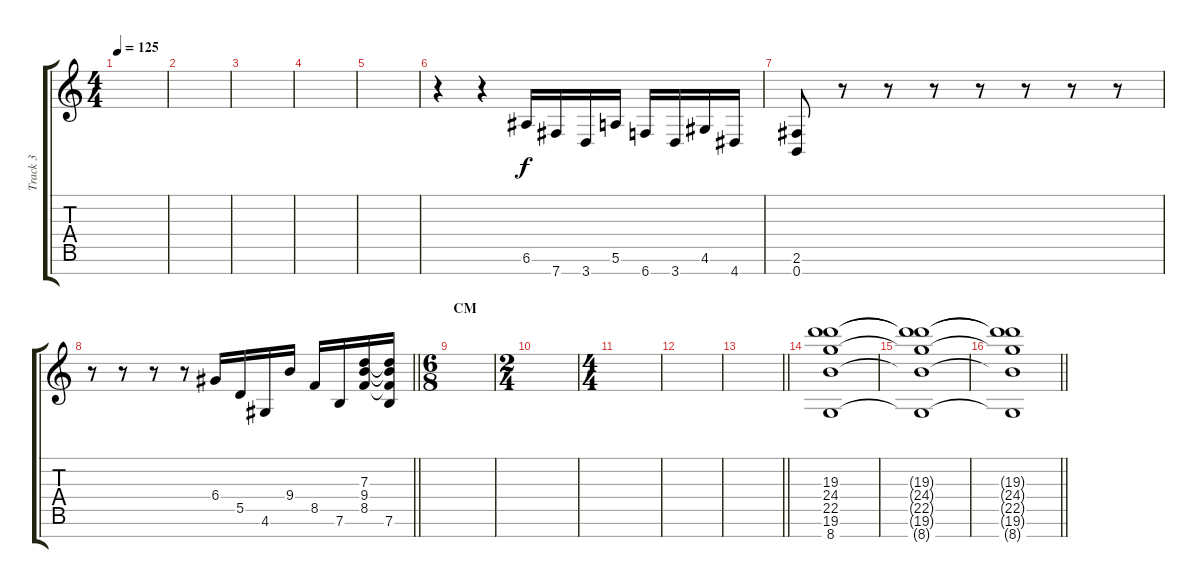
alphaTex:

\track ("Track 3" "Track 3") {instrument acousticguitarsteel}
\staff {score tabs}
\tuning (E4 B3 G3 D3 A2 E2 B1) {hide}
\ts (4 4)
\tempo 125
\clef g2
\ks c
|
|
|
|
|
r.4 r.4 6.6.16 7.7.16 3.7.16 5.6.16 6.7.16 3.7.16 4.6.16 4.7.16 |
(2.6 0.7).8 r.8 r.8 r.8 r.8 r.8 r.8 r.8 |
\barLineRight lightlight
r.8 r.8 r.8 r.8 6.4.16 5.5.16 4.6.16 9.4.16 8.5.16 7.6.16 (7.3 9.4 8.5).16 (7.3{t} 9.4{t} 8.5{t} 7.6).16 |
\ts (6 8)
\section ("" "CM")
|
\ts (2 4)
|
\ts (4 4)
|
|
\barLineRight lightlight
|
(19.3 24.4 22.5 19.6 8.7).1{volume 7 balance 8 instrument pad2warm} |
(19.3{t} 24.4{t} 22.5{t} 19.6{t} 8.7{t}).1 |
\barLineRight lightlight
(19.3{t} 24.4{t} 22.5{t} 19.6{t} 8.7{t}).1
